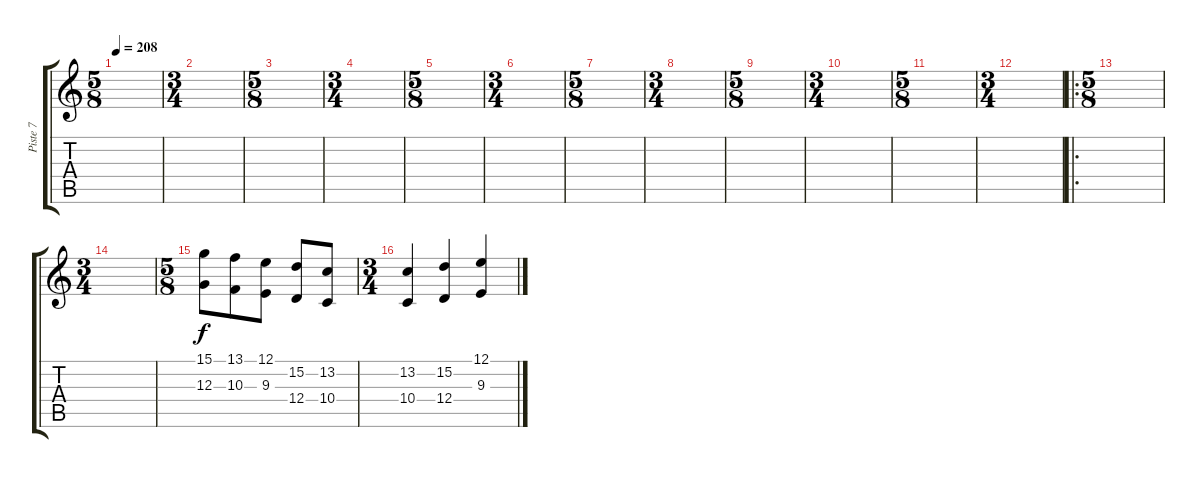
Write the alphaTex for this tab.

\track ("Piste 7" "Piste 7") {instrument trombone}
\staff {score tabs}
\tuning (E4 B3 G3 D3 A2 E2) {hide}
\ts (5 8)
\tempo 208
\clef g2
\ks c
|
\ts (3 4)
|
\ts (5 8)
|
\ts (3 4)
|
\ts (5 8)
|
\ts (3 4)
|
\ts (5 8)
|
\ts (3 4)
|
\ts (5 8)
|
\ts (3 4)
|
\ts (5 8)
|
\ts (3 4)
|
\ro
\ts (5 8)
|
\ts (3 4)
|
\ts (5 8)
(15.1 12.3).8 (13.1 10.3).8 (12.1 9.3).8 (15.2 12.4).8 (13.2 10.4).8 |
\ts (3 4)
(13.2 10.4).4 (15.2 12.4).4 (12.1 9.3).4
